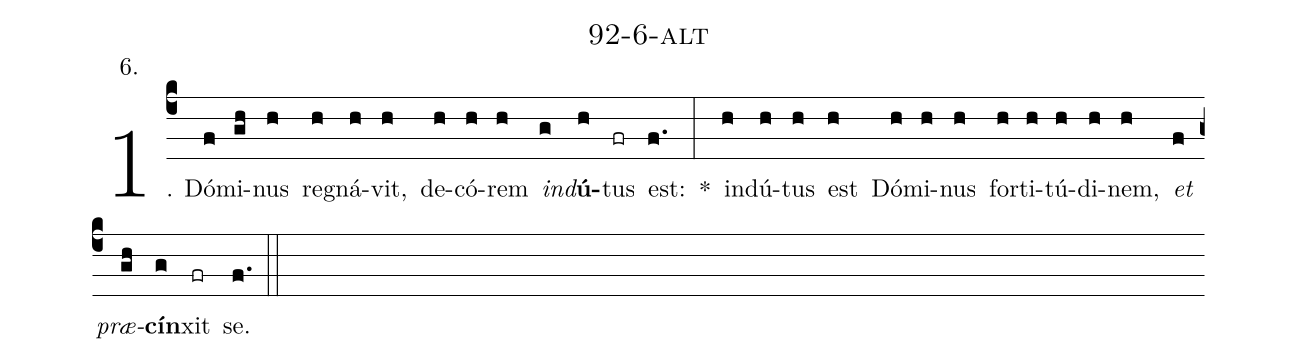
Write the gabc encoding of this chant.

name: 92-6-alt;
annotation: 6.;
%%
(c4)1. Dó(f)mi(gh)nus(h) re(h)gná(h)vit,(h) de(h)có(h)rem(h) <i>ind</i>(g)<b>ú</b>(h)tus(fr) est:(f.) *(:) ind(h)ú(h)tus(h) est(h) Dó(h)mi(h)nus(h) for(h)ti(h)tú(h)di(h)nem,(h) <i>et</i>(f) <i>præ</i>(gh)<b>cín</b>(g)xit(fr) se.(f.) (::)
